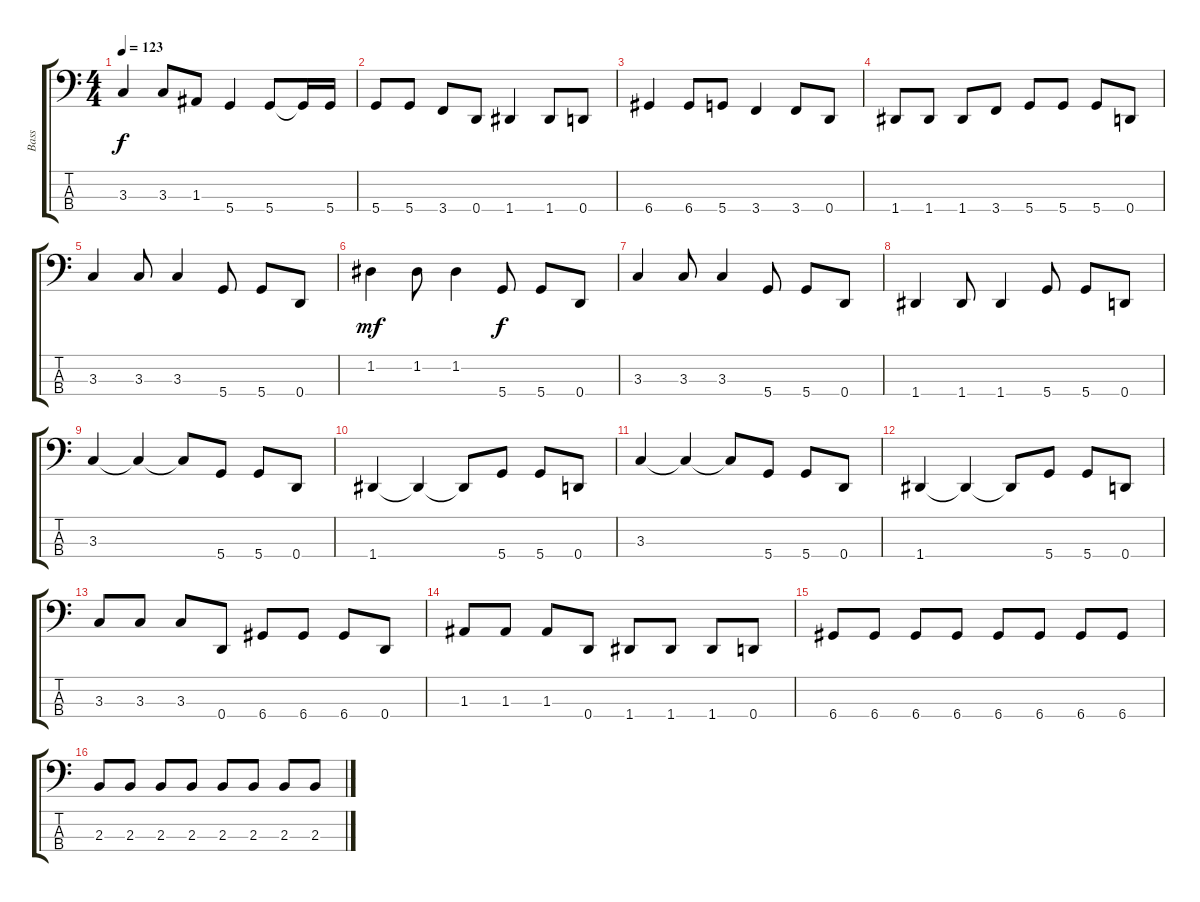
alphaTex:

\track ("Bass" "Bass") {instrument electricbassfinger}
\staff {score tabs}
\tuning (G2 D2 A1 D1) {hide}
\ts (4 4)
\tempo 123
\clef f4
\ks c
3.3.4{dy f} 3.3.8 1.3.8 5.4.4 5.4.8 5.4{t}.16 5.4.16 |
5.4.8 5.4.8 3.4.8 0.4.8 1.4.4 1.4.8 0.4.8 |
6.4.4 6.4.8 5.4.8 3.4.4 3.4.8 0.4.8 |
1.4.8 1.4.8 1.4.8 3.4.8 5.4.8 5.4.8 5.4.8 0.4.8 |
3.3.4 3.3.8 3.3.4 5.4.8 5.4.8 0.4.8 |
1.2.4{dy mf} 1.2.8 1.2.4 5.4.8{dy f} 5.4.8 0.4.8 |
3.3.4 3.3.8 3.3.4 5.4.8 5.4.8 0.4.8 |
1.4.4 1.4.8 1.4.4 5.4.8 5.4.8 0.4.8 |
3.3.4 3.3{t}.4 3.3{t}.8 5.4.8 5.4.8 0.4.8 |
1.4.4 1.4{t}.4 1.4{t}.8 5.4.8 5.4.8 0.4.8 |
3.3.4 3.3{t}.4 3.3{t}.8 5.4.8 5.4.8 0.4.8 |
1.4.4 1.4{t}.4 1.4{t}.8 5.4.8 5.4.8 0.4.8 |
3.3.8 3.3.8 3.3.8 0.4.8 6.4.8 6.4.8 6.4.8 0.4.8 |
1.3.8 1.3.8 1.3.8 0.4.8 1.4.8 1.4.8 1.4.8 0.4.8 |
6.4.8 6.4.8 6.4.8 6.4.8 6.4.8 6.4.8 6.4.8 6.4.8 |
2.3.8 2.3.8 2.3.8 2.3.8 2.3.8 2.3.8 2.3.8 2.3.8
